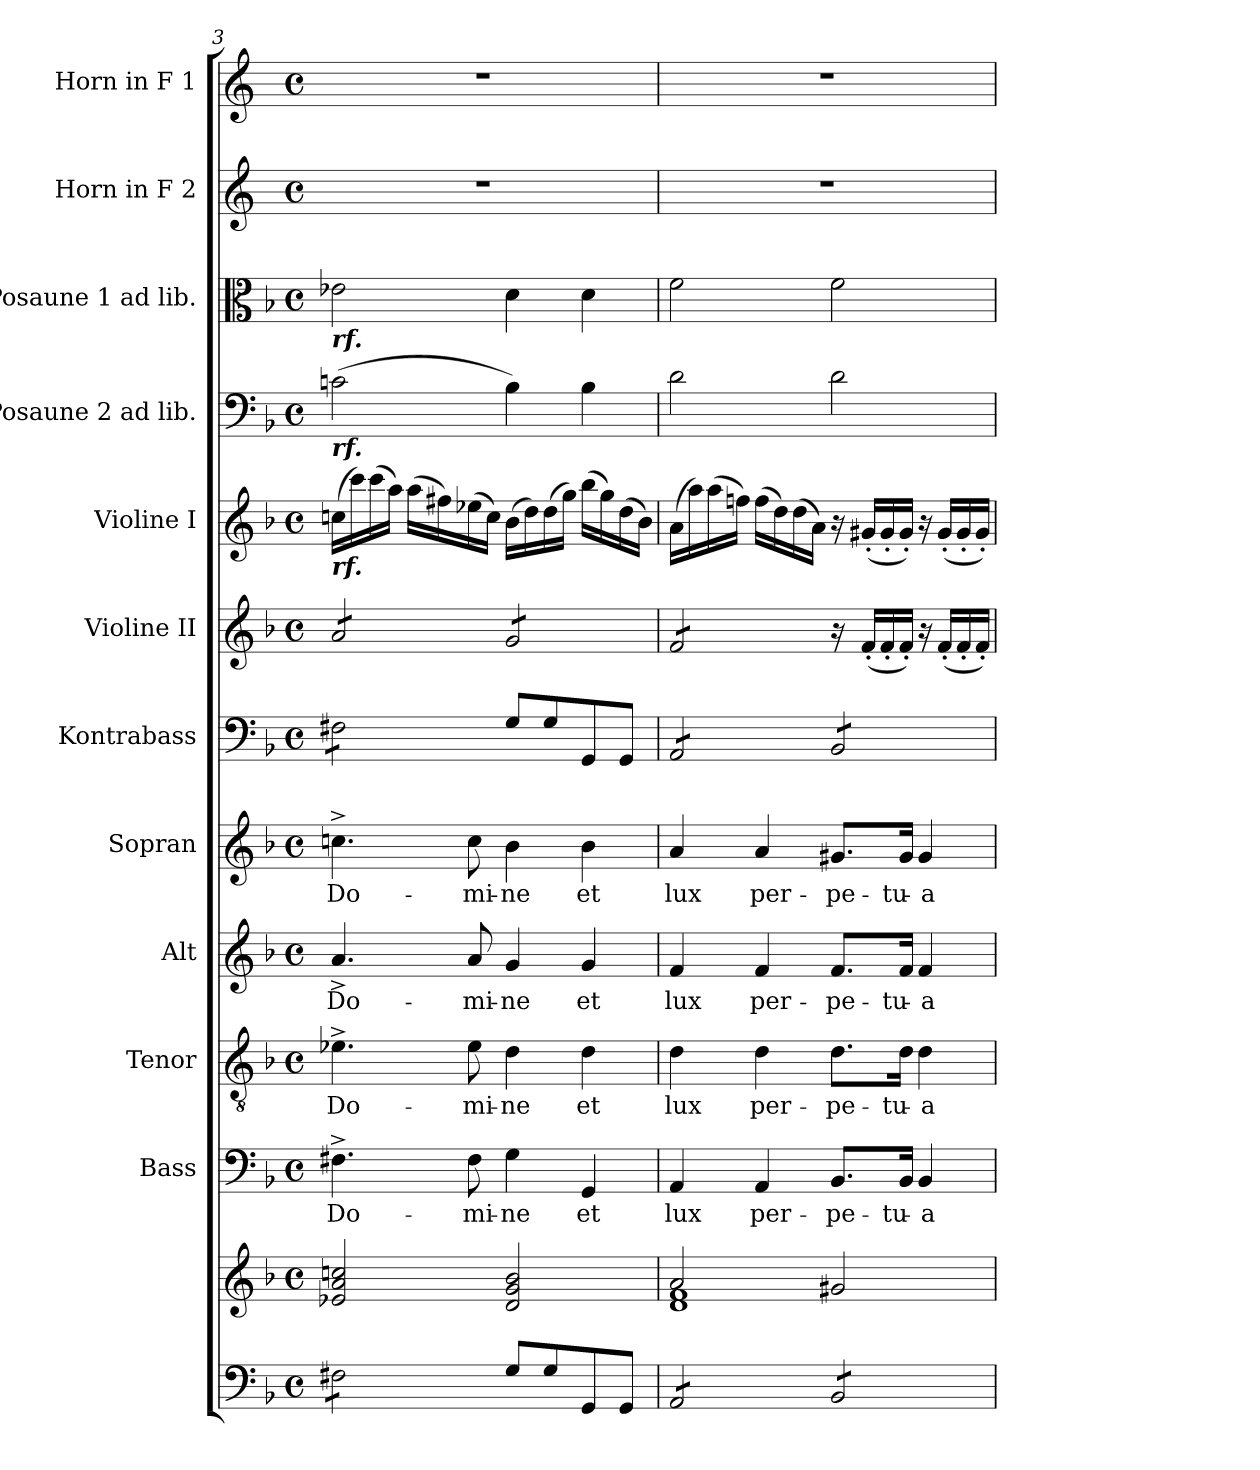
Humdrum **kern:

**kern	**kern	**kern	**text	**kern	**text	**kern	**text	**kern	**text	**kern	**kern	**kern	**kern	**kern	**kern	**kern
*part12	*part12	*part11	*part11	*part10	*part10	*part9	*part9	*part8	*part8	*part7	*part6	*part5	*part4	*part3	*part2	*part1
*staff13	*staff12	*staff11	*staff11	*staff10	*staff10	*staff9	*staff9	*staff8	*staff8	*staff7	*staff6	*staff5	*staff4	*staff3	*staff2	*staff1
*	*	*I"Bass	*	*I"Tenor	*	*I"Alt	*	*I"Sopran	*	*I"Kontrabass	*I"Violine II	*I"Violine I	*I"Posaune 2 ad lib.	*I"Posaune 1 ad lib.	*I"Horn in F 2	*I"Horn in F 1
*	*	*I'B.	*	*I'T.	*	*I'A.	*	*I'S.	*	*I'Kb.	*I'Vl. II	*I'Vl. I	*I'Pos. 2	*I'Pos. 1	*I'Hrn. F 2	*I'Hrn. F 1
*clefF4	*clefG2	*clefF4	*	*clefGv2	*	*clefG2	*	*clefG2	*	*clefF4	*clefG2	*clefG2	*clefF4	*clefC3	*clefG2	*clefG2
*	*	*	*	*	*	*	*	*	*	*ITrd7c12	*	*	*	*	*ITrd4c7	*ITrd4c7
*k[b-]	*k[b-]	*k[b-]	*	*k[b-]	*	*k[b-]	*	*k[b-]	*	*k[b-]	*k[b-]	*k[b-]	*k[b-]	*k[b-]	*k[b-]	*k[b-]
*F:	*F:	*F:	*	*F:	*	*F:	*	*F:	*	*F:	*F:	*F:	*F:	*F:	*F:	*F:
*M4/4	*M4/4	*M4/4	*	*M4/4	*	*M4/4	*	*M4/4	*	*M4/4	*M4/4	*M4/4	*M4/4	*M4/4	*M4/4	*M4/4
*met(c)	*met(c)	*met(c)	*	*met(c)	*	*met(c)	*	*met(c)	*	*met(c)	*met(c)	*met(c)	*met(c)	*met(c)	*met(c)	*met(c)
=3	=3	=3	=3	=3	=3	=3	=3	=3	=3	=3	=3	=3	=3	=3	=3	=3
!	!	!	!	!	!	!	!	!	!	!	!	!	!	!LO:TX:b:Bi:t=rf.	!	!
!	!	!	!	!	!	!	!	!	!	!	!	!	!LO:TX:b:Bi:t=rf.	!	!	!
!	!	!	!	!	!	!	!	!	!	!	!	!LO:TX:b:Bi:t=rf.	!	!	!	!
!	!	!	!	!	!	!	!	!	!	!	!LO:TX:b:t=. . . .	!	!	!	!	!
!	!	!	!	!	!	!	!	!	!	!LO:TX:b:Bi:t=rf.	!	!	!	!	!	!
!LO:TX:a:Bi:t=rf.	!	!	!	!	!	!	!	!	!	!	!	!	!	!	!	!
!	!	!	!LO:LY:b	!	!LO:LY:b	!	!LO:LY:b	!	!LO:LY:b	!	!	!	!	!	!	!
*tremolo	*	*	*	*	*	*	*	*	*	*	*	*	*	*	*	*
*	*	*	*	*	*	*	*	*	*	*tremolo	*	*	*	*	*	*
*	*	*	*	*	*	*	*	*	*	*	*tremolo	*	*	*	*	*
8F#X\L	2e-X/ 2a/ 2ccn/	4.F#X^>\	Do-	4.e-X^>\	Do-	4.a^>/	Do-	4.ccn^>\	Do-	8FF#X\L	8a/L	(>16ccn\LL	(>2cn\	2e-X\	1r	1r
.	.	.	.	.	.	.	.	.	.	.	.	16ccc\)	.	.	.	.
8F#X\	.	.	.	.	.	.	.	.	.	8FF#X\	8a/	(>16ccc\	.	.	.	.
.	.	.	.	.	.	.	.	.	.	.	.	16aa\JJ)	.	.	.	.
8F#X\	.	.	.	.	.	.	.	.	.	8FF#X\	8a/	(>16aa\LL	.	.	.	.
.	.	.	.	.	.	.	.	.	.	.	.	16ff#X\)	.	.	.	.
!	!	!	!LO:LY:b	!	!LO:LY:b	!	!LO:LY:b	!	!LO:LY:b	!	!	!	!	!	!	!
8F#X\J	.	8F#\	-mi-	8e-\	-mi-	8a/	-mi-	8cc\	-mi-	8FF#X\J	8a/J	(>16ee-X\	.	.	.	.
*	*	*	*	*	*	*	*	*	*	*Xtremolo	*	*	*	*	*	*
*Xtremolo	*	*	*	*	*	*	*	*	*	*	*	*	*	*	*	*
.	.	.	.	.	.	.	.	.	.	.	.	16cc\JJ)	.	.	.	.
!	!	!	!LO:LY:b	!	!LO:LY:b	!	!LO:LY:b	!	!LO:LY:b	!	!	!	!	!	!	!
8G/L	2d/ 2g/ 2b-/	4G\	-ne	4d\	-ne	4g/	-ne	4b-\	-ne	8GG/L	8g/L	(>16b-\LL	4B-\)	4d\	.	.
.	.	.	.	.	.	.	.	.	.	.	.	16dd\)	.	.	.	.
8G/	.	.	.	.	.	.	.	.	.	8GG/	8g/	(>16dd\	.	.	.	.
.	.	.	.	.	.	.	.	.	.	.	.	16gg\JJ)	.	.	.	.
!	!	!	!LO:LY:b	!	!LO:LY:b	!	!LO:LY:b	!	!LO:LY:b	!	!	!	!	!	!	!
8GG/	.	4GG/	et	4d\	et	4g/	et	4b-\	et	8GGG/	8g/	(>16bb-\LL	4B-\	4d\	.	.
.	.	.	.	.	.	.	.	.	.	.	.	16gg\)	.	.	.	.
8GG/J	.	.	.	.	.	.	.	.	.	8GGG/J	8g/J	(>16dd\	.	.	.	.
.	.	.	.	.	.	.	.	.	.	.	.	16b-\JJ)	.	.	.	.
!!LO:PB:g=z
=4	=4	=4	=4	=4	=4	=4	=4	=4	=4	=4	=4	=4	=4	=4	=4	=4
*	*^	*	*	*	*	*	*	*	*	*	*	*	*	*	*	*
!	!	!	!	!LO:LY:b	!	!LO:LY:b	!	!LO:LY:b	!	!LO:LY:b	!	!	!	!	!	!	!
*tremolo	*	*	*	*	*	*	*	*	*	*	*	*	*	*	*	*	*
*	*	*	*	*	*	*	*	*	*	*	*tremolo	*	*	*	*	*	*
8AA/L	2a/	1d 1f	4AA/	lux	4d\	lux	4f/	lux	4a/	lux	8AAA/L	8f/L	(>16a\LL	2d\	2f\	1r	1r
.	.	.	.	.	.	.	.	.	.	.	.	.	16aa\)	.	.	.	.
8AA/	.	.	.	.	.	.	.	.	.	.	8AAA/	8f/	(>16aa\	.	.	.	.
.	.	.	.	.	.	.	.	.	.	.	.	.	16ffn\JJ)	.	.	.	.
!	!	!	!	!LO:LY:b	!	!LO:LY:b	!	!LO:LY:b	!	!LO:LY:b	!	!	!	!	!	!	!
8AA/	.	.	4AA/	per-	4d\	per-	4f/	per-	4a/	per-	8AAA/	8f/	(>16ff\LL	.	.	.	.
.	.	.	.	.	.	.	.	.	.	.	.	.	16dd\)	.	.	.	.
8AA/J	.	.	.	.	.	.	.	.	.	.	8AAA/J	8f/J	(>16dd\	.	.	.	.
*	*	*	*	*	*	*	*	*	*	*	*	*Xtremolo	*	*	*	*	*
.	.	.	.	.	.	.	.	.	.	.	.	.	16a\JJ)	.	.	.	.
!	!	!	!	!LO:LY:b	!	!LO:LY:b	!	!LO:LY:b	!	!LO:LY:b	!	!	!	!	!	!	!
8BB-/L	2g#X/	.	8.BB-/L	-pe-	8.d\L	-pe-	8.f/L	-pe-	8.g#X/L	-pe-	8BBB-/L	16r	16r	2d\	2f\	.	.
.	.	.	.	.	.	.	.	.	.	.	.	(<16f'</LL	(<16g#X'</LL	.	.	.	.
8BB-/	.	.	.	.	.	.	.	.	.	.	8BBB-/	16f'</	16g#'</	.	.	.	.
!	!	!	!	!LO:LY:b	!	!LO:LY:b	!	!LO:LY:b	!	!LO:LY:b	!	!	!	!	!	!	!
.	.	.	16BB-/Jk	-tu-	16d\Jk	-tu-	16f/Jk	-tu-	16g#/Jk	-tu-	.	16f'</JJ)	16g#'</JJ)	.	.	.	.
!	!	!	!	!LO:LY:b	!	!LO:LY:b	!	!LO:LY:b	!	!LO:LY:b	!	!	!	!	!	!	!
8BB-/	.	.	4BB-/	-a	4d\	-a	4f/	-a	4g#/	-a	8BBB-/	16r	16r	.	.	.	.
.	.	.	.	.	.	.	.	.	.	.	.	(<16f'</LL	(<16g#'</LL	.	.	.	.
8BB-/J	.	.	.	.	.	.	.	.	.	.	8BBB-/J	16f'</	16g#'</	.	.	.	.
*	*	*	*	*	*	*	*	*	*	*	*Xtremolo	*	*	*	*	*	*
*Xtremolo	*	*	*	*	*	*	*	*	*	*	*	*	*	*	*	*	*
.	.	.	.	.	.	.	.	.	.	.	.	16f'</JJ)	16g#'</JJ)	.	.	.	.
*	*v	*v	*	*	*	*	*	*	*	*	*	*	*	*	*	*	*
=	=	=	=	=	=	=	=	=	=	=	=	=	=	=	=	=
*-	*-	*-	*-	*-	*-	*-	*-	*-	*-	*-	*-	*-	*-	*-	*-	*-
